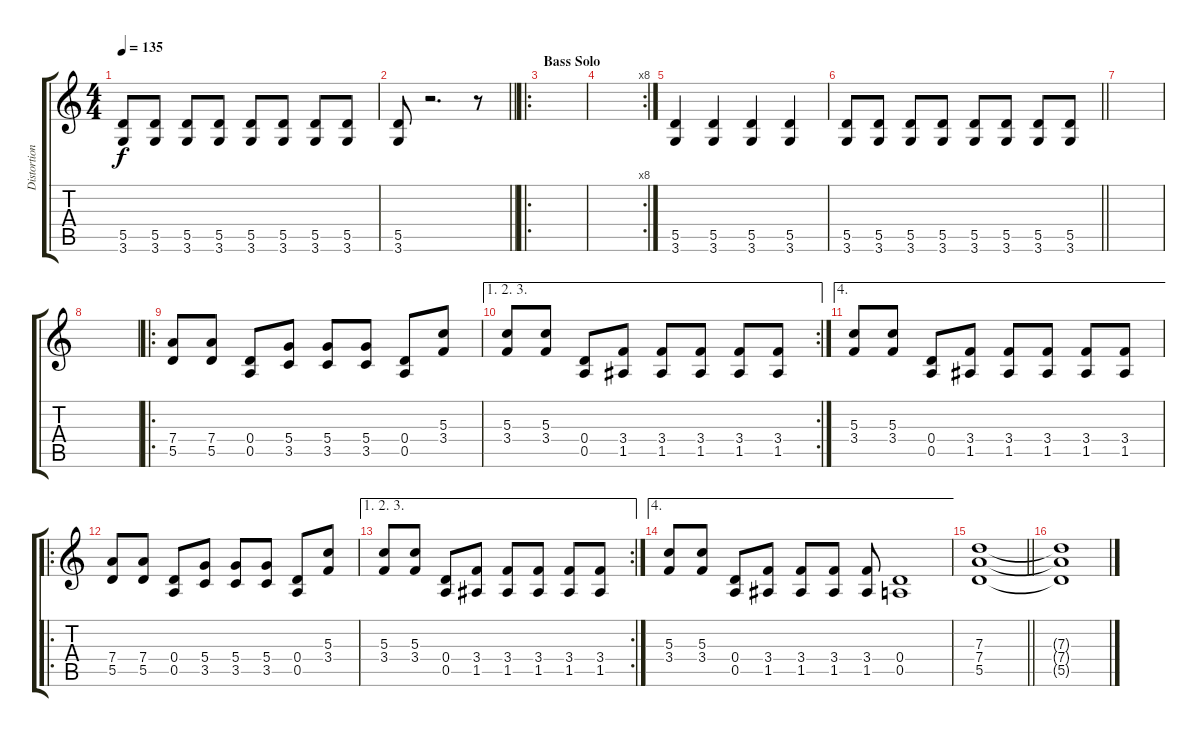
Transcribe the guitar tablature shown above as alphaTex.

\track ("Distortion" "Distortion") {instrument distortionguitar}
\staff {score tabs}
\tuning (E4 B3 G3 D3 A2 E2) {hide}
\ts (4 4)
\tempo 135
\clef g2
\ks c
(5.5 3.6).8{dy f} (5.5 3.6).8 (5.5 3.6).8 (5.5 3.6).8 (5.5 3.6).8 (5.5 3.6).8 (5.5 3.6).8 (5.5 3.6).8 |
\barLineRight lightlight
(5.5 3.6).8 r.2{d} r.8 |
\ro
\section ("" "Bass Solo")
|
\rc 8
|
(5.5 3.6).4 (5.5 3.6).4 (5.5 3.6).4 (5.5 3.6).4 |
\barLineRight lightlight
(5.5 3.6).8 (5.5 3.6).8 (5.5 3.6).8 (5.5 3.6).8 (5.5 3.6).8 (5.5 3.6).8 (5.5 3.6).8 (5.5 3.6).8 |
|
|
\ro
(7.4 5.5).8 (7.4 5.5).8 (0.4 0.5).8 (5.4 3.5).8 (5.4 3.5).8 (5.4 3.5).8 (0.4 0.5).8 (5.3 3.4).8 |
\ae (1 2 3)
\rc 2
(5.3 3.4).8 (5.3 3.4).8 (0.4 0.5).8 (3.4 1.5).8 (3.4 1.5).8 (3.4 1.5).8 (3.4 1.5).8 (3.4 1.5).8 |
\ae 4
(5.3 3.4).8 (5.3 3.4).8 (0.4 0.5).8 (3.4 1.5).8 (3.4 1.5).8 (3.4 1.5).8 (3.4 1.5).8 (3.4 1.5).8 |
\ro
(7.4 5.5).8 (7.4 5.5).8 (0.4 0.5).8 (5.4 3.5).8 (5.4 3.5).8 (5.4 3.5).8 (0.4 0.5).8 (5.3 3.4).8 |
\ae (1 2 3)
\rc 2
(5.3 3.4).8 (5.3 3.4).8 (0.4 0.5).8 (3.4 1.5).8 (3.4 1.5).8 (3.4 1.5).8 (3.4 1.5).8 (3.4 1.5).8 |
\ae 4
(5.3 3.4).8 (5.3 3.4).8 (0.4 0.5).8 (3.4 1.5).8 (3.4 1.5).8 (3.4 1.5).8 (3.4 1.5).8 (0.4 0.5).1 |
\barLineRight lightlight
(7.3 7.4 5.5).1 |
(7.3{t} 7.4{t} 5.5{t}).1
